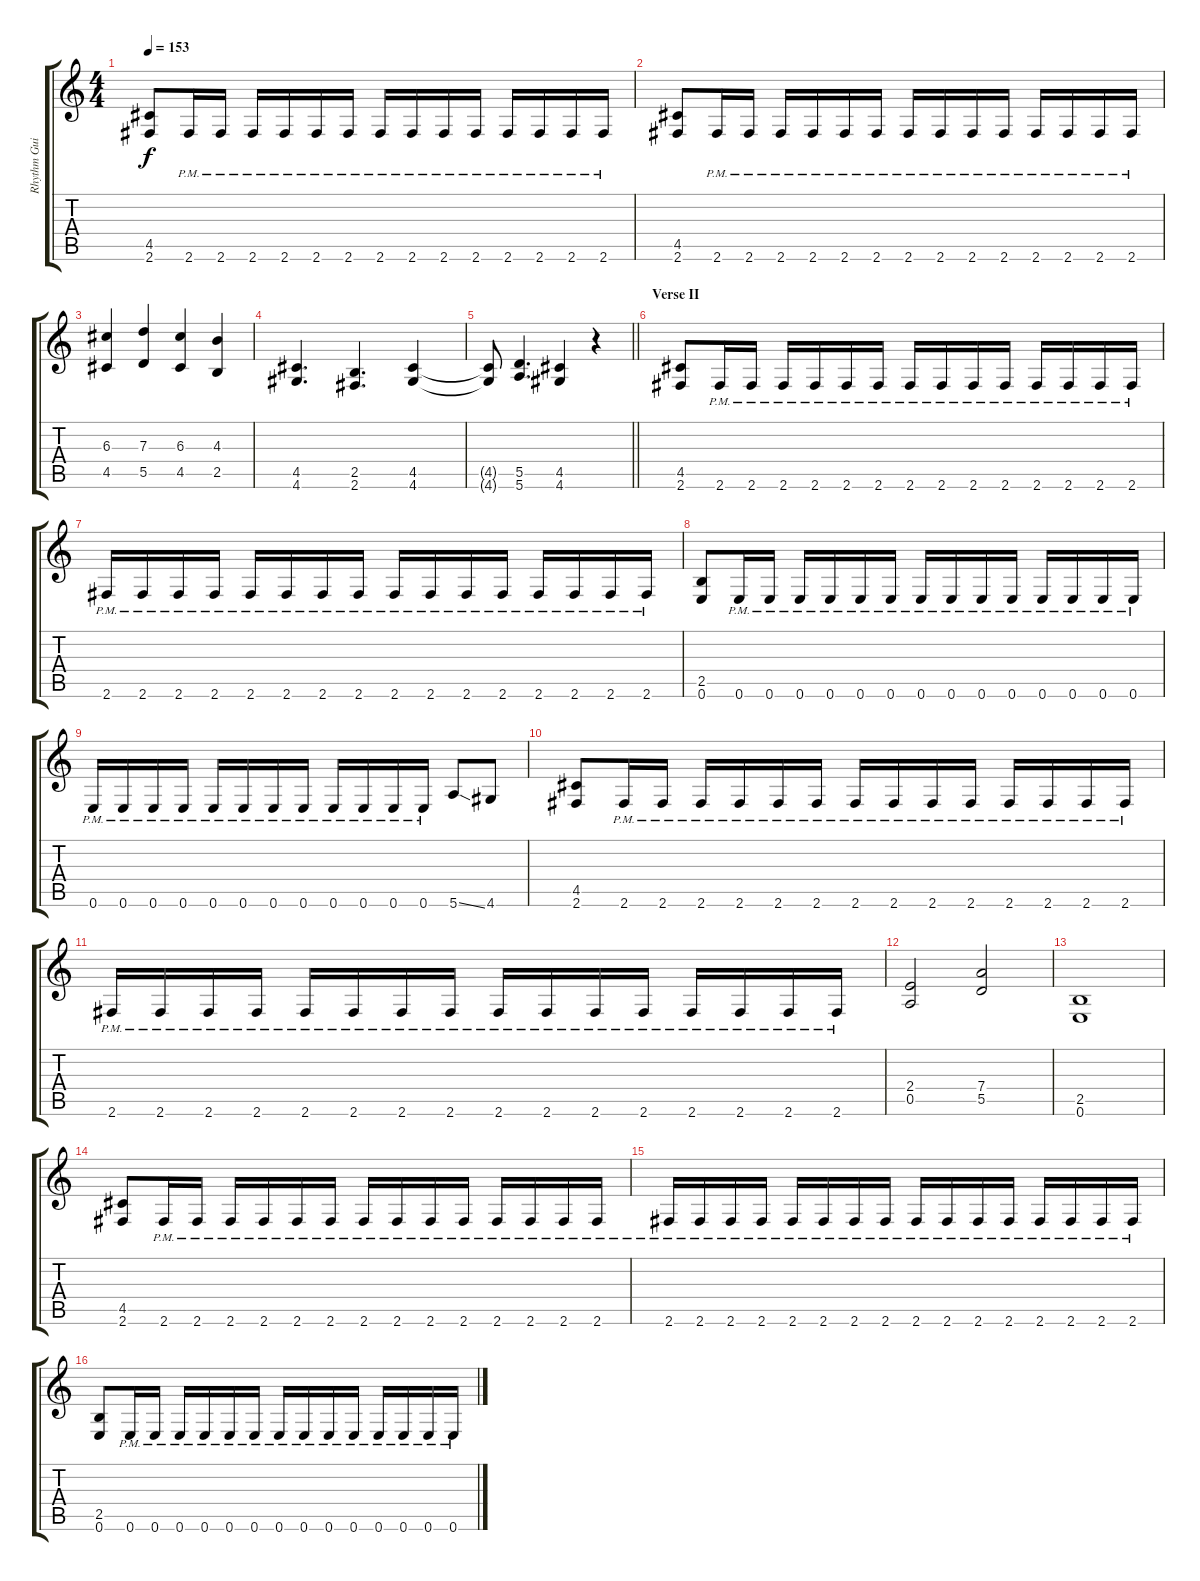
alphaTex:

\track ("Rhythm Guitar II" "Rhythm Gui") {instrument overdrivenguitar}
\staff {score tabs}
\tuning (E4 B3 G3 D3 A2 E2) {hide}
\ts (4 4)
\tempo 153
\clef g2
\ks c
(4.5 2.6).8{dy f} 2.6{pm}.16 2.6{pm}.16 2.6{pm}.16 2.6{pm}.16 2.6{pm}.16 2.6{pm}.16 2.6{pm}.16 2.6{pm}.16 2.6{pm}.16 2.6{pm}.16 2.6{pm}.16 2.6{pm}.16 2.6{pm}.16 2.6{pm}.16 |
(4.5 2.6).8 2.6{pm}.16 2.6{pm}.16 2.6{pm}.16 2.6{pm}.16 2.6{pm}.16 2.6{pm}.16 2.6{pm}.16 2.6{pm}.16 2.6{pm}.16 2.6{pm}.16 2.6{pm}.16 2.6{pm}.16 2.6{pm}.16 2.6{pm}.16 |
(6.3 4.5).4 (7.3 5.5).4 (6.3 4.5).4 (4.3 2.5).4 |
(4.5 4.6).4{d} (2.5 2.6).4{d} (4.5 4.6).4 |
\barLineRight lightlight
(4.5{t} 4.6{t}).8 (5.5 5.6).4{d} (4.5 4.6).4 r.4 |
\section ("" "Verse II")
(4.5 2.6).8 2.6{pm}.16 2.6{pm}.16 2.6{pm}.16 2.6{pm}.16 2.6{pm}.16 2.6{pm}.16 2.6{pm}.16 2.6{pm}.16 2.6{pm}.16 2.6{pm}.16 2.6{pm}.16 2.6{pm}.16 2.6{pm}.16 2.6{pm}.16 |
2.6{pm}.16 2.6{pm}.16 2.6{pm}.16 2.6{pm}.16 2.6{pm}.16 2.6{pm}.16 2.6{pm}.16 2.6{pm}.16 2.6{pm}.16 2.6{pm}.16 2.6{pm}.16 2.6{pm}.16 2.6{pm}.16 2.6{pm}.16 2.6{pm}.16 2.6{pm}.16 |
(2.5 0.6).8 0.6{pm}.16 0.6{pm}.16 0.6{pm}.16 0.6{pm}.16 0.6{pm}.16 0.6{pm}.16 0.6{pm}.16 0.6{pm}.16 0.6{pm}.16 0.6{pm}.16 0.6{pm}.16 0.6{pm}.16 0.6{pm}.16 0.6{pm}.16 |
0.6{pm}.16 0.6{pm}.16 0.6{pm}.16 0.6{pm}.16 0.6{pm}.16 0.6{pm}.16 0.6{pm}.16 0.6{pm}.16 0.6{pm}.16 0.6{pm}.16 0.6{pm}.16 0.6{pm}.16 5.6{ss}.8 4.6.8 |
(4.5 2.6).8 2.6{pm}.16 2.6{pm}.16 2.6{pm}.16 2.6{pm}.16 2.6{pm}.16 2.6{pm}.16 2.6{pm}.16 2.6{pm}.16 2.6{pm}.16 2.6{pm}.16 2.6{pm}.16 2.6{pm}.16 2.6{pm}.16 2.6{pm}.16 |
2.6{pm}.16 2.6{pm}.16 2.6{pm}.16 2.6{pm}.16 2.6{pm}.16 2.6{pm}.16 2.6{pm}.16 2.6{pm}.16 2.6{pm}.16 2.6{pm}.16 2.6{pm}.16 2.6{pm}.16 2.6{pm}.16 2.6{pm}.16 2.6{pm}.16 2.6{pm}.16 |
(2.4 0.5).2 (7.4 5.5).2 |
(2.5 0.6).1 |
(4.5 2.6).8 2.6{pm}.16 2.6{pm}.16 2.6{pm}.16 2.6{pm}.16 2.6{pm}.16 2.6{pm}.16 2.6{pm}.16 2.6{pm}.16 2.6{pm}.16 2.6{pm}.16 2.6{pm}.16 2.6{pm}.16 2.6{pm}.16 2.6{pm}.16 |
2.6{pm}.16 2.6{pm}.16 2.6{pm}.16 2.6{pm}.16 2.6{pm}.16 2.6{pm}.16 2.6{pm}.16 2.6{pm}.16 2.6{pm}.16 2.6{pm}.16 2.6{pm}.16 2.6{pm}.16 2.6{pm}.16 2.6{pm}.16 2.6{pm}.16 2.6{pm}.16 |
(2.5 0.6).8 0.6{pm}.16 0.6{pm}.16 0.6{pm}.16 0.6{pm}.16 0.6{pm}.16 0.6{pm}.16 0.6{pm}.16 0.6{pm}.16 0.6{pm}.16 0.6{pm}.16 0.6{pm}.16 0.6{pm}.16 0.6{pm}.16 0.6{pm}.16
